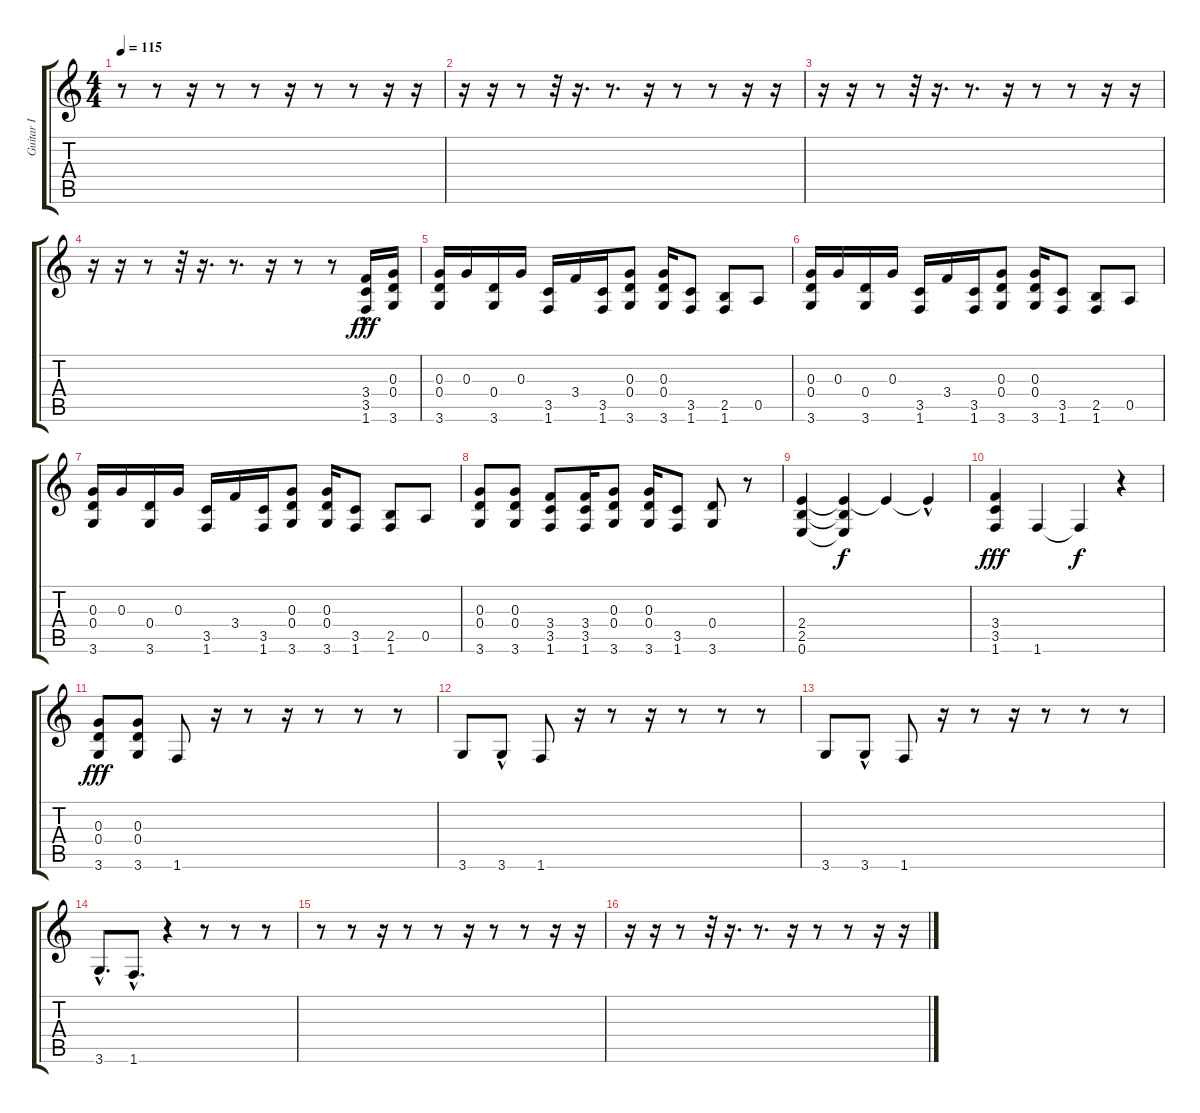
\track ("Guitar I" "Guitar I") {instrument electricbassfinger}
\staff {score tabs}
\tuning (E4 B3 G3 D3 A2 E2) {hide}
\ts (4 4)
\tempo 115
\clef g2
\ks c
r.8{dy fff} r.8 r.16 r.8 r.8 r.16 r.8 r.8 r.16 r.16 |
r.16 r.16 r.8 r.32 r.16{d} r.8{d} r.16 r.8 r.8 r.16 r.16 |
r.16 r.16 r.8 r.32 r.16{d} r.8{d} r.16 r.8 r.8 r.16 r.16 |
r.16 r.16 r.8 r.32 r.16{d} r.8{d} r.16 r.8 r.8 (3.4{hac} 3.5{hac} 1.6{hac}).16 (0.3 0.4 3.6).16 |
(0.3 0.4 3.6).16 0.3.16 (0.4 3.6).16 0.3.16 (3.5 1.6).16 3.4.16 (3.5 1.6).16 (0.3 0.4 3.6).8 (0.3 0.4 3.6).16 (3.5 1.6).8 (2.5 1.6).8 0.5.8 |
(0.3 0.4 3.6).16 0.3.16 (0.4 3.6).16 0.3.16 (3.5 1.6).16 3.4.16 (3.5 1.6).16 (0.3 0.4 3.6).8 (0.3 0.4 3.6).16 (3.5 1.6).8 (2.5 1.6).8 0.5.8 |
(0.3 0.4 3.6).16 0.3.16 (0.4 3.6).16 0.3.16 (3.5 1.6).16 3.4.16 (3.5 1.6).16 (0.3 0.4 3.6).8 (0.3 0.4 3.6).16 (3.5 1.6).8 (2.5 1.6).8 0.5.8 |
(0.3 0.4 3.6).8 (0.3 0.4 3.6).8 (3.4 3.5 1.6).8 (3.4 3.5 1.6).16 (0.3 0.4 3.6).8 (0.3 0.4 3.6).16 (3.5 1.6).8 (0.4 3.6).8 r.8 |
(2.4 2.5 0.6).4 (2.4{t} 2.5{t} 0.6{t}).4{dy f} 2.4{t}.4 2.4{hac t}.4 |
(3.4 3.5 1.6).4{dy fff} 1.6.4 1.6{t}.4{dy f} r.4 |
(0.3 0.4 3.6).8{dy fff} (0.3 0.4 3.6).8 1.6.8 r.16 r.8 r.16 r.8 r.8 r.8 |
3.6.8 3.6{hac}.8 1.6.8 r.16 r.8 r.16 r.8 r.8 r.8 |
3.6.8 3.6{hac}.8 1.6.8 r.16 r.8 r.16 r.8 r.8 r.8 |
3.6{hac}.8{d} 1.6{hac}.8{d} r.4 r.8 r.8 r.8 |
r.8 r.8 r.16 r.8 r.8 r.16 r.8 r.8 r.16 r.16 |
r.16 r.16 r.8 r.32 r.16{d} r.8{d} r.16 r.8 r.8 r.16 r.16
